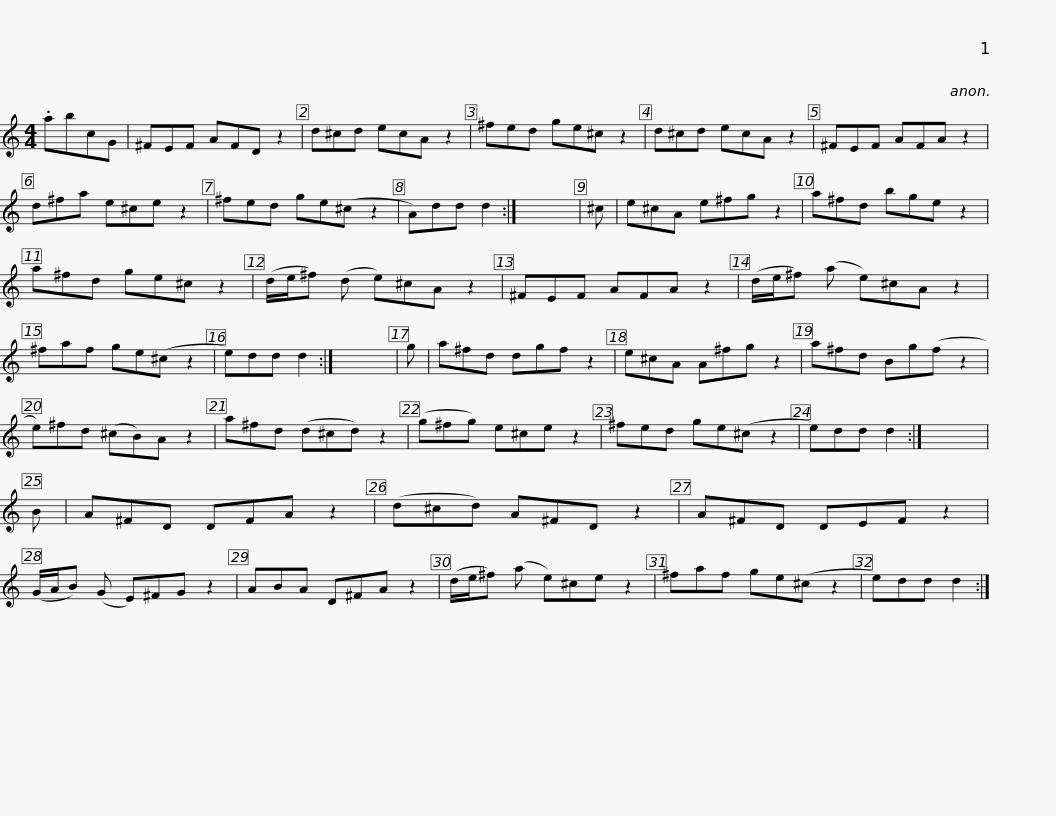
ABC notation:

X:1
L:1/8
M:4/4
I:linebreak $
K:C
V:1 treble
V:1
 .abcG | ^FEF AFD z2 | d^cd ecA z2 | ^fed ge^c z2 | d^cd ecA z2 | %5
 ^FEF AFA z2 |$ d^fa e^ce z2 | ^fed ge(^c z2 | A)dd d2 :| x8 | %10
 ^c | e^cA e^fg z2 | a^fd bge z2 | a^fd ge^c z2 |$ (d/e/^f) (d e)^cA z2 | %15
 ^FEF AFA z2 | (d/e/^f) (a e)^cA z2 | ^faf ge(^c z2 | e)dd d2 :| x8 | %20
 g |$ a^fd dgf z2 | e^cA A^fg z2 | a^fd Bg(f z2 | e)^fd (^cB)A z2 | %25
 a^fd (d^cd) z2 | (g^fg) e^ce z2 |$ ^fed ge(^c z2 | e)dd d2 :| x8 | %30
 B | A^FD DFA z2 | (d^cd) A^FD z2 | A^FD DEF z2 |$ (G/A/B) (G E)^FG z2 | %35
 ABA D^FA z2 | (d/e/^f) (a e)^ce z2 | ^faf ge(^c z2 | e)dd d2 :| %39
